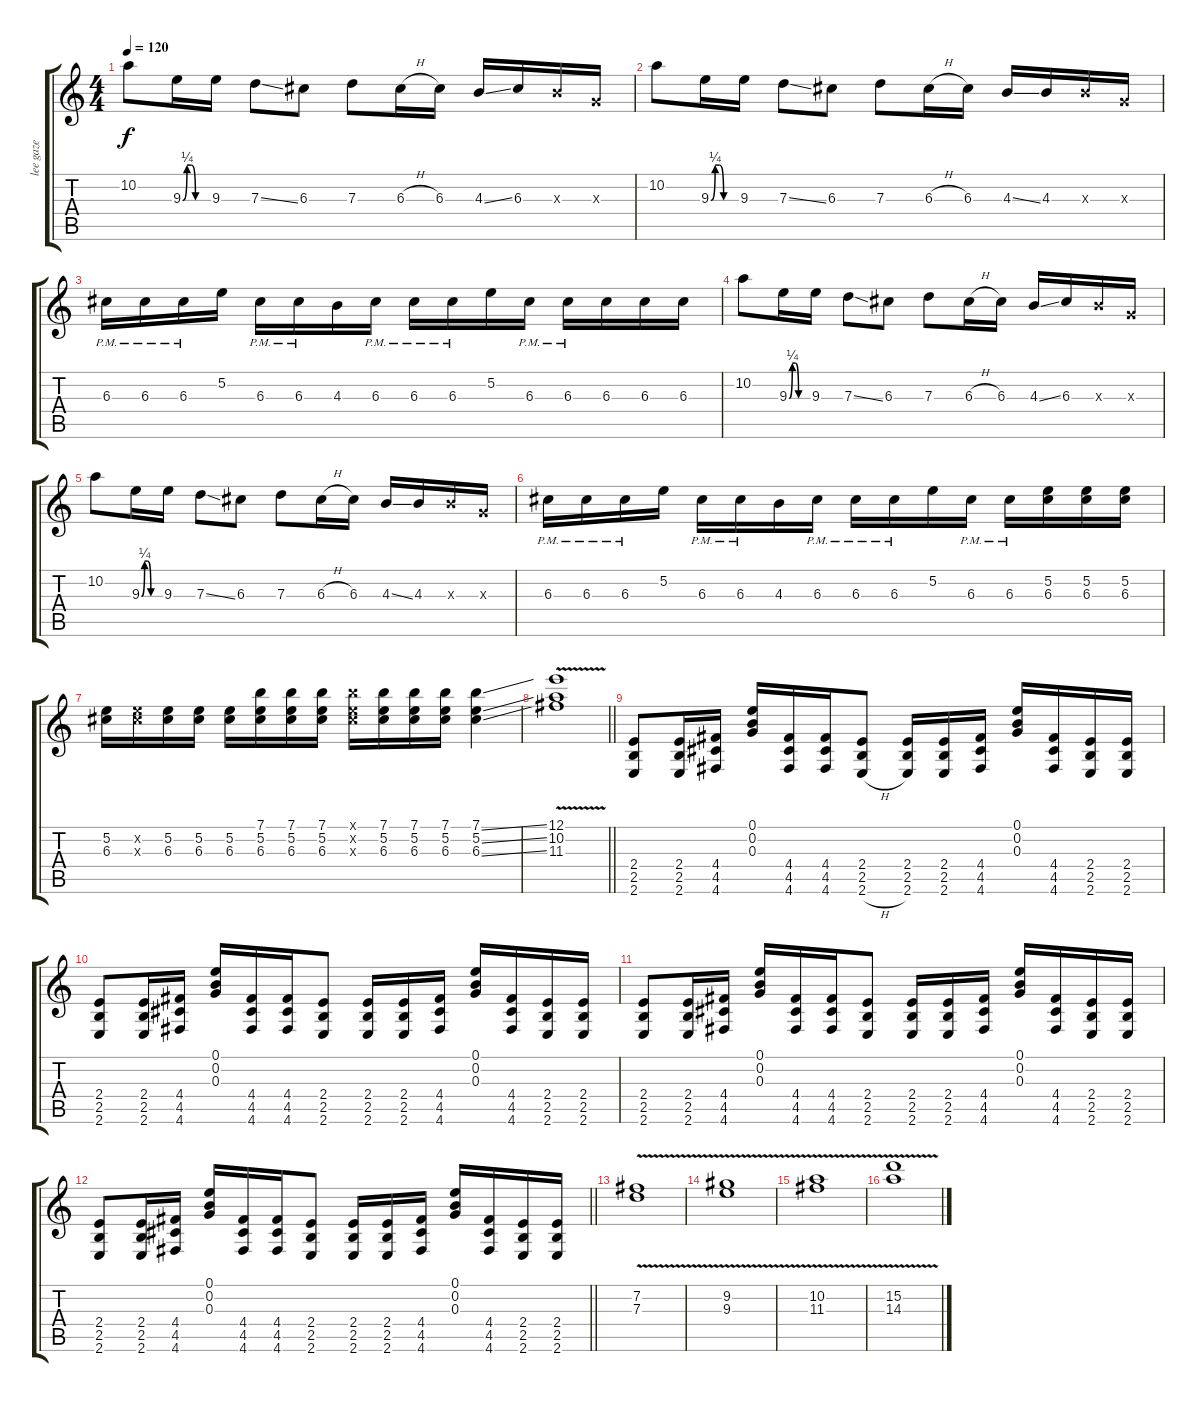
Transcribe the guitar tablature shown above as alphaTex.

\track ("lee gaze" "lee gaze") {instrument overdrivenguitar}
\staff {score tabs}
\tuning (E4 B3 G3 D3 A2 D2) {hide}
\ts (4 4)
\tempo 120
\clef g2
\ks c
10.2.8{dy f} 9.3{be (custom 0 0 10 1 20 1 30 0 60 0)}.16 9.3.16 7.3{ss}.8 6.3.8 7.3.8 6.3{h}.16 6.3.16 4.3{ss}.16 6.3.16 4.3{x}.16 0.3{x}.16 |
10.2.8 9.3{be (custom 0 0 10 1 20 1 30 0 60 0)}.16 9.3.16 7.3{ss}.8 6.3.8 7.3.8 6.3{h}.16 6.3.16 4.3{ss}.16 4.3.16 4.3{x}.16 0.3{x}.16 |
6.3{pm}.16 6.3{pm}.16 6.3{pm}.16 5.2.16 6.3{pm}.16 6.3{pm}.16 4.3.16 6.3{pm}.16 6.3{pm}.16 6.3{pm}.16 5.2.16 6.3{pm}.16 6.3{pm}.16 6.3.16 6.3.16 6.3.16 |
10.2.8 9.3{be (custom 0 0 10 1 20 1 30 0 60 0)}.16 9.3.16 7.3{ss}.8 6.3.8 7.3.8 6.3{h}.16 6.3.16 4.3{ss}.16 6.3.16 4.3{x}.16 0.3{x}.16 |
10.2.8 9.3{be (custom 0 0 10 1 20 1 30 0 60 0)}.16 9.3.16 7.3{ss}.8 6.3.8 7.3.8 6.3{h}.16 6.3.16 4.3{ss}.16 4.3.16 4.3{x}.16 0.3{x}.16 |
6.3{pm}.16 6.3{pm}.16 6.3{pm}.16 5.2.16 6.3{pm}.16 6.3{pm}.16 4.3.16 6.3{pm}.16 6.3{pm}.16 6.3{pm}.16 5.2.16 6.3{pm}.16 6.3{pm}.16 (5.2 6.3).16 (5.2 6.3).16 (5.2 6.3).16 |
(5.2 6.3).16 (5.2{x} 6.3{x}).16 (5.2 6.3).16 (5.2 6.3).16 (5.2 6.3).16 (7.1 5.2 6.3).16 (7.1 5.2 6.3).16 (7.1 5.2 6.3).16 (7.1{x} 5.2{x} 6.3{x}).16 (7.1 5.2 6.3).16 (7.1 5.2 6.3).16 (7.1 5.2 6.3).16 (7.1{ss} 5.2{ss} 6.3{ss}).4 |
\barLineRight lightlight
(12.1 10.2{v} 11.3).1 |
(2.4 2.5 2.6).8 (2.4 2.5 2.6).16 (4.4 4.5 4.6).16 (0.1 0.2 0.3).16 (4.4 4.5 4.6).16 (4.4 4.5 4.6).16 (2.4 2.5 2.6{h}).8 (2.4 2.5 2.6).16 (2.4 2.5 2.6).16 (4.4 4.5 4.6).16 (0.1 0.2 0.3).16 (4.4 4.5 4.6).16 (2.4 2.5 2.6).16 (2.4 2.5 2.6).16 |
(2.4 2.5 2.6).8 (2.4 2.5 2.6).16 (4.4 4.5 4.6).16 (0.1 0.2 0.3).16 (4.4 4.5 4.6).16 (4.4 4.5 4.6).16 (2.4 2.5 2.6).8 (2.4 2.5 2.6).16 (2.4 2.5 2.6).16 (4.4 4.5 4.6).16 (0.1 0.2 0.3).16 (4.4 4.5 4.6).16 (2.4 2.5 2.6).16 (2.4 2.5 2.6).16 |
(2.4 2.5 2.6).8 (2.4 2.5 2.6).16 (4.4 4.5 4.6).16 (0.1 0.2 0.3).16 (4.4 4.5 4.6).16 (4.4 4.5 4.6).16 (2.4 2.5 2.6).8 (2.4 2.5 2.6).16 (2.4 2.5 2.6).16 (4.4 4.5 4.6).16 (0.1 0.2 0.3).16 (4.4 4.5 4.6).16 (2.4 2.5 2.6).16 (2.4 2.5 2.6).16 |
\barLineRight lightlight
(2.4 2.5 2.6).8 (2.4 2.5 2.6).16 (4.4 4.5 4.6).16 (0.1 0.2 0.3).16 (4.4 4.5 4.6).16 (4.4 4.5 4.6).16 (2.4 2.5 2.6).8 (2.4 2.5 2.6).16 (2.4 2.5 2.6).16 (4.4 4.5 4.6).16 (0.1 0.2 0.3).16 (4.4 4.5 4.6).16 (2.4 2.5 2.6).16 (2.4 2.5 2.6).16 |
(7.2{v} 7.3).1 |
(9.2{v} 9.3).1 |
(10.2{v} 11.3).1 |
(15.2{v} 14.3).1
